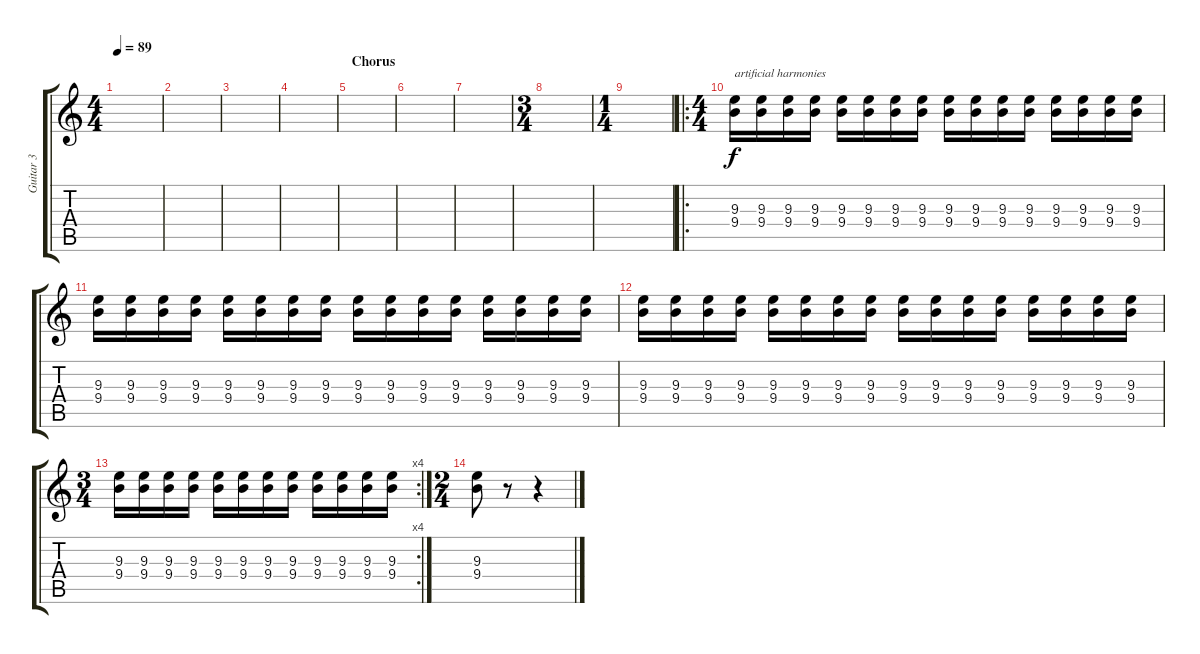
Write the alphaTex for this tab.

\track ("Guitar 3" "Guitar 3") {instrument overdrivenguitar}
\staff {score tabs}
\tuning (E4 B3 G3 D3 A2 E2) {hide}
\ts (4 4)
\tempo 89
\clef g2
\ks c
|
|
|
|
\section ("" "Chorus")
|
|
|
\ts (3 4)
|
\ts (1 4)
|
\ro
\ts (4 4)
(9.3 9.4).16{txt "artificial harmonies"} (9.3 9.4).16 (9.3 9.4).16 (9.3 9.4).16 (9.3 9.4).16 (9.3 9.4).16 (9.3 9.4).16 (9.3 9.4).16 (9.3 9.4).16 (9.3 9.4).16 (9.3 9.4).16 (9.3 9.4).16 (9.3 9.4).16 (9.3 9.4).16 (9.3 9.4).16 (9.3 9.4).16 |
(9.3 9.4).16 (9.3 9.4).16 (9.3 9.4).16 (9.3 9.4).16 (9.3 9.4).16 (9.3 9.4).16 (9.3 9.4).16 (9.3 9.4).16 (9.3 9.4).16 (9.3 9.4).16 (9.3 9.4).16 (9.3 9.4).16 (9.3 9.4).16 (9.3 9.4).16 (9.3 9.4).16 (9.3 9.4).16 |
(9.3 9.4).16 (9.3 9.4).16 (9.3 9.4).16 (9.3 9.4).16 (9.3 9.4).16 (9.3 9.4).16 (9.3 9.4).16 (9.3 9.4).16 (9.3 9.4).16 (9.3 9.4).16 (9.3 9.4).16 (9.3 9.4).16 (9.3 9.4).16 (9.3 9.4).16 (9.3 9.4).16 (9.3 9.4).16 |
\rc 4
\ts (3 4)
(9.3 9.4).16 (9.3 9.4).16 (9.3 9.4).16 (9.3 9.4).16 (9.3 9.4).16 (9.3 9.4).16 (9.3 9.4).16 (9.3 9.4).16 (9.3 9.4).16 (9.3 9.4).16 (9.3 9.4).16 (9.3 9.4).16 |
\ts (2 4)
(9.3 9.4).8 r.8 r.4
